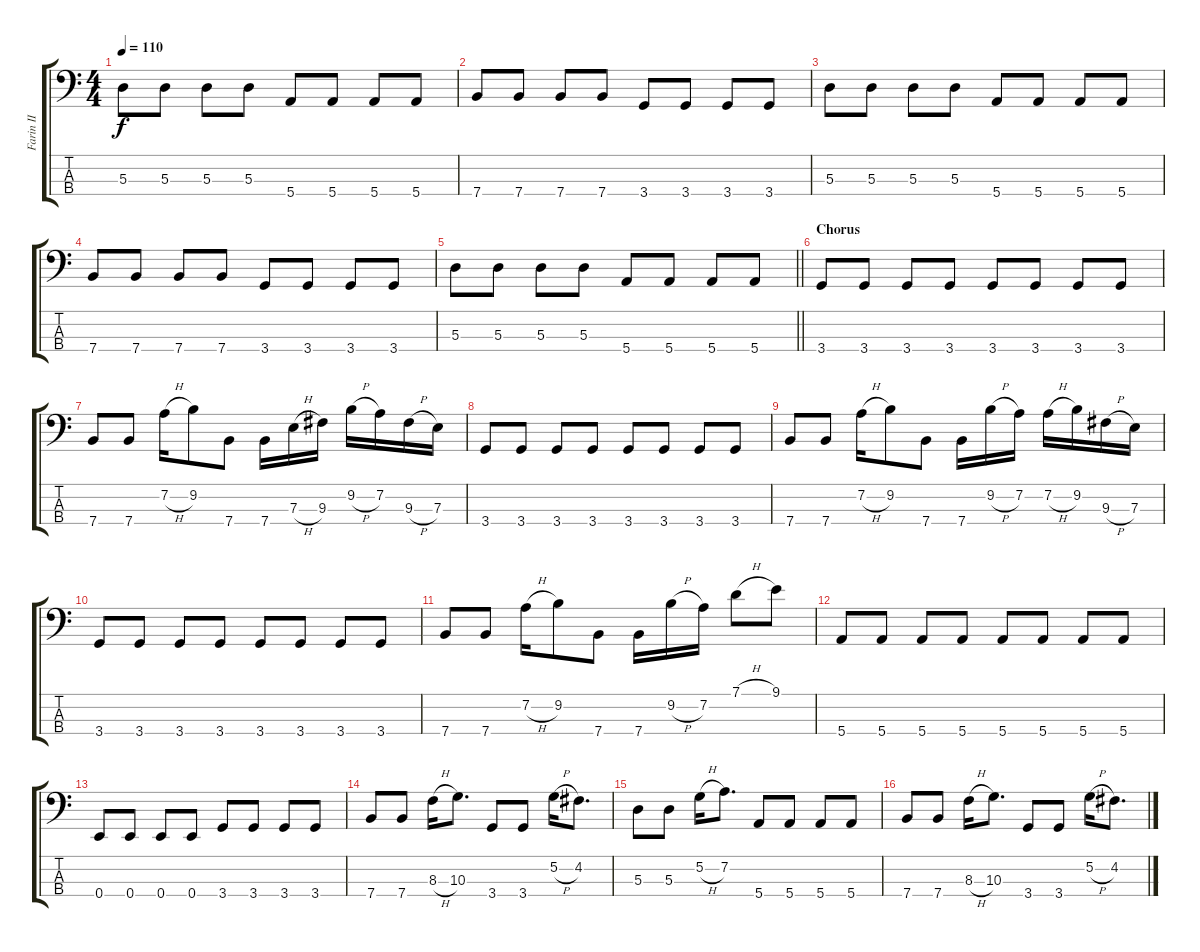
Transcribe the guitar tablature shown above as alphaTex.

\track ("Farin II" "Farin II") {instrument electricbasspick}
\staff {score tabs}
\tuning (G2 D2 A1 E1) {hide}
\ts (4 4)
\tempo 110
\clef f4
\ks c
5.3.8{dy f} 5.3.8 5.3.8 5.3.8 5.4.8 5.4.8 5.4.8 5.4.8 |
7.4.8 7.4.8 7.4.8 7.4.8 3.4.8 3.4.8 3.4.8 3.4.8 |
5.3.8 5.3.8 5.3.8 5.3.8 5.4.8 5.4.8 5.4.8 5.4.8 |
7.4.8 7.4.8 7.4.8 7.4.8 3.4.8 3.4.8 3.4.8 3.4.8 |
\barLineRight lightlight
5.3.8 5.3.8 5.3.8 5.3.8 5.4.8 5.4.8 5.4.8 5.4.8 |
\section ("" "Chorus")
3.4.8 3.4.8 3.4.8 3.4.8 3.4.8 3.4.8 3.4.8 3.4.8 |
7.4.8 7.4.8 7.2{h}.16 9.2.8 7.4.8 7.4.16 7.3{h}.16 9.3.16 9.2{h}.16 7.2.16 9.3{h}.16 7.3.16 |
3.4.8 3.4.8 3.4.8 3.4.8 3.4.8 3.4.8 3.4.8 3.4.8 |
7.4.8 7.4.8 7.2{h}.16 9.2.8 7.4.8 7.4.16 9.2{h}.16 7.2.16 7.2{h}.16 9.2.16 9.3{h}.16 7.3.16 |
3.4.8 3.4.8 3.4.8 3.4.8 3.4.8 3.4.8 3.4.8 3.4.8 |
7.4.8 7.4.8 7.2{h}.16 9.2.8 7.4.8 7.4.16 9.2{h}.16 7.2.16 7.1{h}.8 9.1.8 |
5.4.8 5.4.8 5.4.8 5.4.8 5.4.8 5.4.8 5.4.8 5.4.8 |
0.4.8 0.4.8 0.4.8 0.4.8 3.4.8 3.4.8 3.4.8 3.4.8 |
7.4.8 7.4.8 8.3{h}.16 10.3.8{d} 3.4.8 3.4.8 5.2{h}.16 4.2.8{d} |
5.3.8 5.3.8 5.2{h}.16 7.2.8{d} 5.4.8 5.4.8 5.4.8 5.4.8 |
7.4.8 7.4.8 8.3{h}.16 10.3.8{d} 3.4.8 3.4.8 5.2{h}.16 4.2.8{d}
